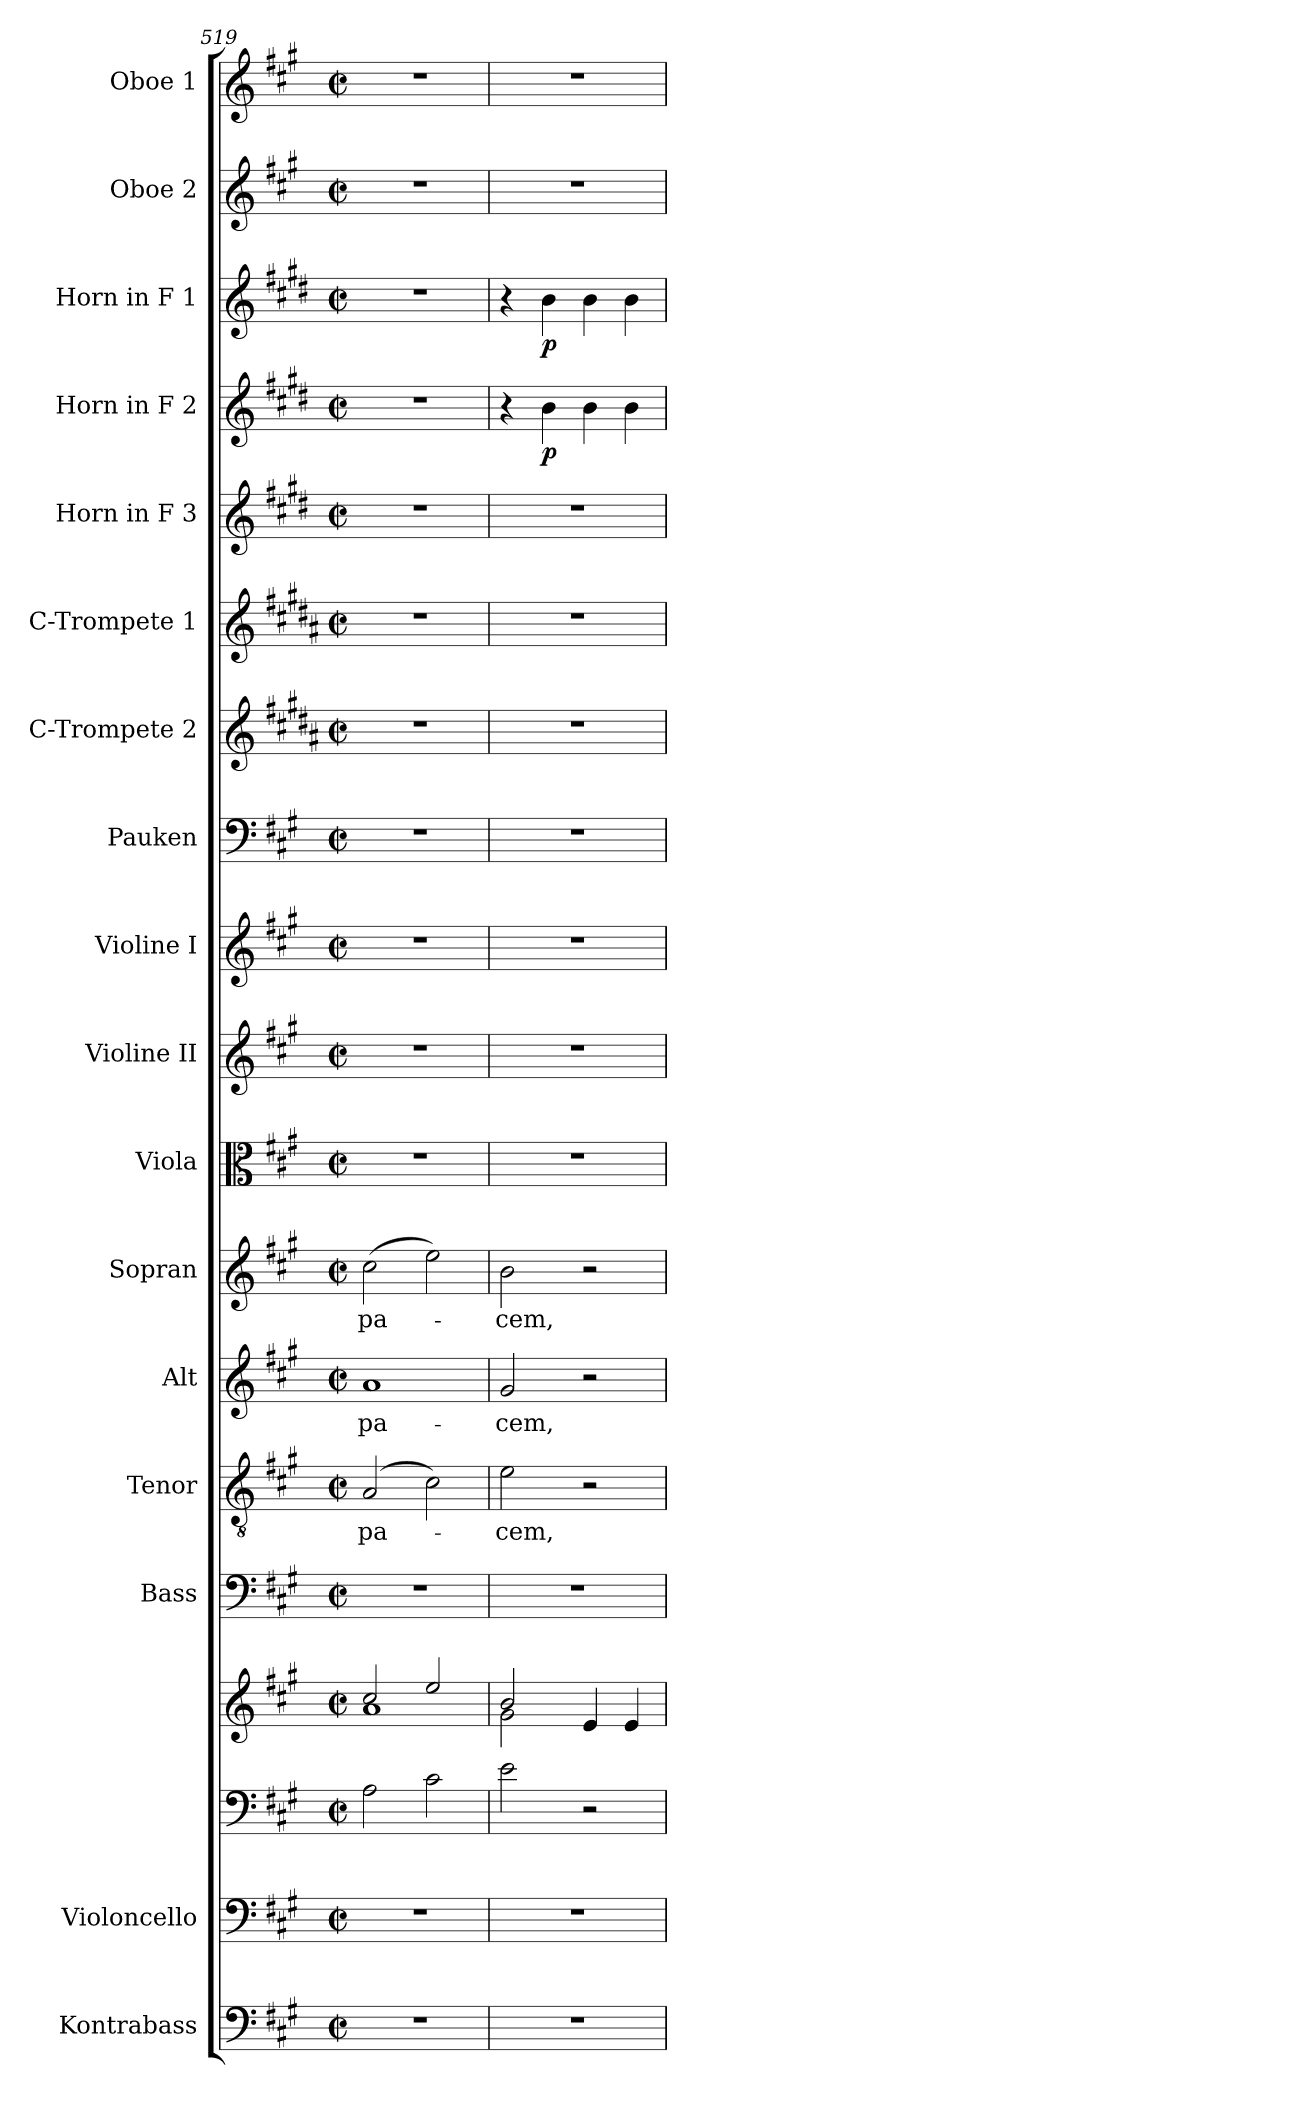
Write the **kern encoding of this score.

**kern	**kern	**kern	**kern	**kern	**kern	**text	**kern	**text	**kern	**text	**kern	**kern	**kern	**kern	**kern	**kern	**kern	**kern	**dynam	**kern	**dynam	**kern	**kern
*part18	*part17	*part16	*part16	*part15	*part14	*part14	*part13	*part13	*part12	*part12	*part11	*part10	*part9	*part8	*part7	*part6	*part5	*part4	*part4	*part3	*part3	*part2	*part1
*staff19	*staff18	*staff17	*staff16	*staff15	*staff14	*staff14	*staff13	*staff13	*staff12	*staff12	*staff11	*staff10	*staff9	*staff8	*staff7	*staff6	*staff5	*staff4	*staff4	*staff3	*staff3	*staff2	*staff1
*I"Kontrabass	*I"Violoncello	*	*	*I"Bass	*I"Tenor	*	*I"Alt	*	*I"Sopran	*	*I"Viola	*I"Violine II	*I"Violine I	*I"Pauken	*I"C-Trompete 2	*I"C-Trompete 1	*I"Horn in F 3	*I"Horn in F 2	*	*I"Horn in F 1	*	*I"Oboe 2	*I"Oboe 1
*I'Kb.	*I'Vc.	*	*	*I'B.	*I'T.	*	*I'A.	*	*I'S.	*	*I'Vla.	*I'Vl. II	*I'Vl. I	*I'Pk.	*I'C Trp. 2	*I'C Trp. 1	*	*	*	*	*	*I'Ob. 2	*I'Ob. 1
*clefF4	*clefF4	*clefF4	*clefG2	*clefF4	*clefGv2	*	*clefG2	*	*clefG2	*	*clefC3	*clefG2	*clefG2	*clefF4	*clefG2	*clefG2	*clefG2	*clefG2	*	*clefG2	*	*clefG2	*clefG2
*ITrd7c12	*	*	*	*	*	*	*	*	*	*	*	*	*	*	*ITrd1c2	*ITrd1c2	*ITrd4c7	*ITrd4c7	*	*ITrd4c7	*	*	*
*k[f#c#g#]	*k[f#c#g#]	*k[f#c#g#]	*k[f#c#g#]	*k[f#c#g#]	*k[f#c#g#]	*	*k[f#c#g#]	*	*k[f#c#g#]	*	*k[f#c#g#]	*k[f#c#g#]	*k[f#c#g#]	*k[f#c#g#]	*k[f#c#g#]	*k[f#c#g#]	*k[f#c#g#]	*k[f#c#g#]	*	*k[f#c#g#]	*	*k[f#c#g#]	*k[f#c#g#]
*A:	*A:	*A:	*A:	*A:	*A:	*	*A:	*	*A:	*	*A:	*A:	*A:	*A:	*A:	*A:	*A:	*A:	*	*A:	*	*A:	*A:
*M2/2	*M2/2	*M2/2	*M2/2	*M2/2	*M2/2	*	*M2/2	*	*M2/2	*	*M2/2	*M2/2	*M2/2	*M2/2	*M2/2	*M2/2	*M2/2	*M2/2	*	*M2/2	*	*M2/2	*M2/2
*met(c|)	*met(c|)	*met(c|)	*met(c|)	*met(c|)	*met(c|)	*	*met(c|)	*	*met(c|)	*	*met(c|)	*met(c|)	*met(c|)	*met(c|)	*met(c|)	*met(c|)	*met(c|)	*met(c|)	*	*met(c|)	*	*met(c|)	*met(c|)
=519	=519	=519	=519	=519	=519	=519	=519	=519	=519	=519	=519	=519	=519	=519	=519	=519	=519	=519	=519	=519	=519	=519	=519
*	*	*	*^	*	*	*	*	*	*	*	*	*	*	*	*	*	*	*	*	*	*	*	*
!	!	!	!	!	!	!	!LO:LY:b	!	!LO:LY:b	!	!LO:LY:b	!	!	!	!	!	!	!	!	!	!	!	!	!
1r	1r	2A\	2cc#/	1a	1r	(2A/	pa-	1a	pa-	(>2cc#\	pa-	1r	1r	1r	1r	1r	1r	1r	1r	.	1r	.	1r	1r
.	.	2c#\	2ee/	.	.	2c#\)	.	.	.	2ee\)	.	.	.	.	.	.	.	.	.	.	.	.	.	.
=520	=520	=520	=520	=520	=520	=520	=520	=520	=520	=520	=520	=520	=520	=520	=520	=520	=520	=520	=520	=520	=520	=520	=520	=520
!	!	!	!	!	!	!	!LO:LY:b	!	!LO:LY:b	!	!LO:LY:b	!	!	!	!	!	!	!	!	!	!	!	!	!
1r	1r	2e\	2b/	2g#\	1r	2e\	-cem,	2g#/	-cem,	2b\	-cem,	1r	1r	1r	1r	1r	1r	1r	4r	.	4r	.	1r	1r
!	!	!	!	!	!	!	!	!	!	!	!	!	!	!	!	!	!	!	!	!LO:DY:b	!	!LO:DY:b	!	!
.	.	.	.	.	.	.	.	.	.	.	.	.	.	.	.	.	.	.	4e\	p	4e\	p	.	.
.	.	2r	4e/	2ryy	.	2r	.	2r	.	2r	.	.	.	.	.	.	.	.	4e\	.	4e\	.	.	.
.	.	.	4e/	.	.	.	.	.	.	.	.	.	.	.	.	.	.	.	4e\	.	4e\	.	.	.
*	*	*	*v	*v	*	*	*	*	*	*	*	*	*	*	*	*	*	*	*	*	*	*	*	*
=	=	=	=	=	=	=	=	=	=	=	=	=	=	=	=	=	=	=	=	=	=	=	=
*-	*-	*-	*-	*-	*-	*-	*-	*-	*-	*-	*-	*-	*-	*-	*-	*-	*-	*-	*-	*-	*-	*-	*-
